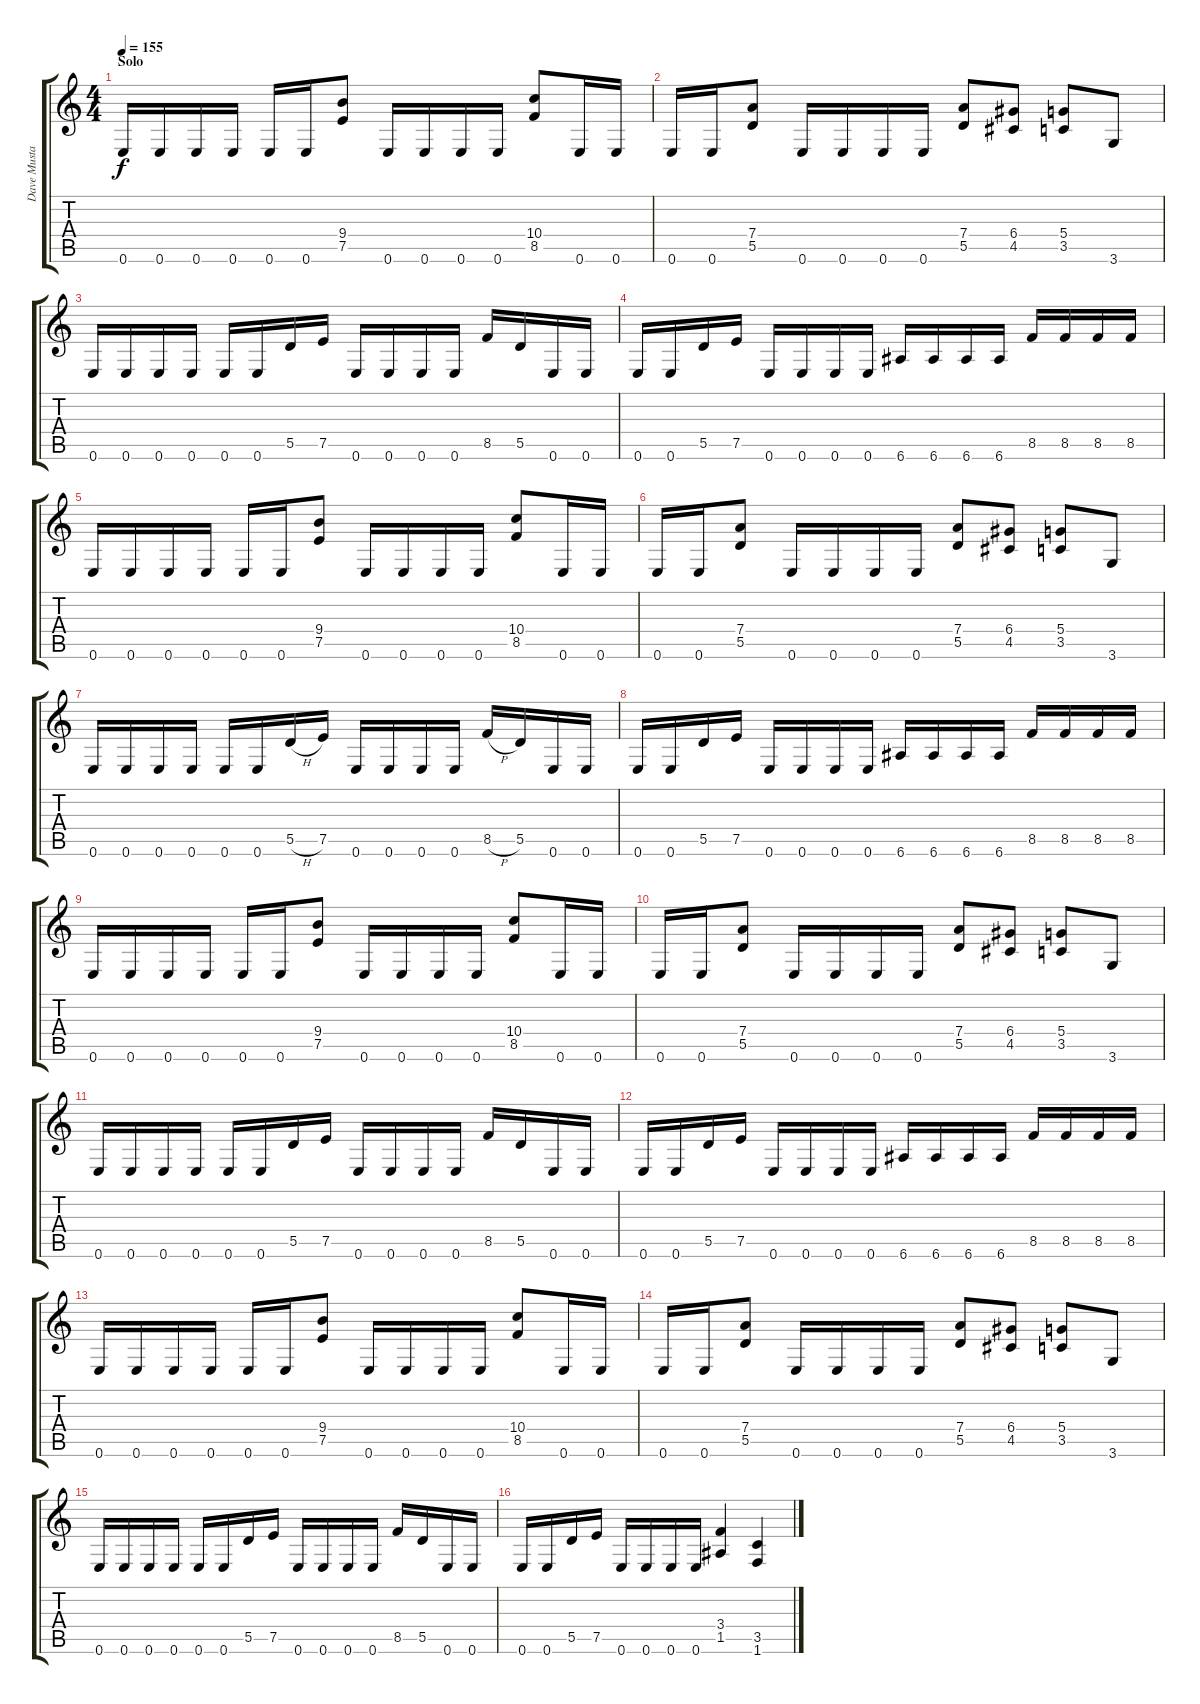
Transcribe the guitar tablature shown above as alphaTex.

\track ("Dave Mustaine" "Dave Musta") {instrument distortionguitar}
\staff {score tabs}
\tuning (E4 B3 G3 D3 A2 E2) {hide}
\ts (4 4)
\section ("" "Solo")
\tempo 155
\clef g2
\ks c
0.6.16{dy f} 0.6.16 0.6.16 0.6.16 0.6.16 0.6.16 (9.4 7.5).8 0.6.16 0.6.16 0.6.16 0.6.16 (10.4 8.5).8 0.6.16 0.6.16 |
0.6.16 0.6.16 (7.4 5.5).8 0.6.16 0.6.16 0.6.16 0.6.16 (7.4 5.5).8 (6.4 4.5).8 (5.4 3.5).8 3.6.8 |
0.6.16 0.6.16 0.6.16 0.6.16 0.6.16 0.6.16 5.5.16 7.5.16 0.6.16 0.6.16 0.6.16 0.6.16 8.5.16 5.5.16 0.6.16 0.6.16 |
0.6.16 0.6.16 5.5.16 7.5.16 0.6.16 0.6.16 0.6.16 0.6.16 6.6.16 6.6.16 6.6.16 6.6.16 8.5.16 8.5.16 8.5.16 8.5.16 |
0.6.16 0.6.16 0.6.16 0.6.16 0.6.16 0.6.16 (9.4 7.5).8 0.6.16 0.6.16 0.6.16 0.6.16 (10.4 8.5).8 0.6.16 0.6.16 |
0.6.16 0.6.16 (7.4 5.5).8 0.6.16 0.6.16 0.6.16 0.6.16 (7.4 5.5).8 (6.4 4.5).8 (5.4 3.5).8 3.6.8 |
0.6.16 0.6.16 0.6.16 0.6.16 0.6.16 0.6.16 5.5{h}.16 7.5.16 0.6.16 0.6.16 0.6.16 0.6.16 8.5{h}.16 5.5.16 0.6.16 0.6.16 |
0.6.16 0.6.16 5.5.16 7.5.16 0.6.16 0.6.16 0.6.16 0.6.16 6.6.16 6.6.16 6.6.16 6.6.16 8.5.16 8.5.16 8.5.16 8.5.16 |
0.6.16 0.6.16 0.6.16 0.6.16 0.6.16 0.6.16 (9.4 7.5).8 0.6.16 0.6.16 0.6.16 0.6.16 (10.4 8.5).8 0.6.16 0.6.16 |
0.6.16 0.6.16 (7.4 5.5).8 0.6.16 0.6.16 0.6.16 0.6.16 (7.4 5.5).8 (6.4 4.5).8 (5.4 3.5).8 3.6.8 |
0.6.16 0.6.16 0.6.16 0.6.16 0.6.16 0.6.16 5.5.16 7.5.16 0.6.16 0.6.16 0.6.16 0.6.16 8.5.16 5.5.16 0.6.16 0.6.16 |
0.6.16 0.6.16 5.5.16 7.5.16 0.6.16 0.6.16 0.6.16 0.6.16 6.6.16 6.6.16 6.6.16 6.6.16 8.5.16 8.5.16 8.5.16 8.5.16 |
0.6.16 0.6.16 0.6.16 0.6.16 0.6.16 0.6.16 (9.4 7.5).8 0.6.16 0.6.16 0.6.16 0.6.16 (10.4 8.5).8 0.6.16 0.6.16 |
0.6.16 0.6.16 (7.4 5.5).8 0.6.16 0.6.16 0.6.16 0.6.16 (7.4 5.5).8 (6.4 4.5).8 (5.4 3.5).8 3.6.8 |
0.6.16 0.6.16 0.6.16 0.6.16 0.6.16 0.6.16 5.5.16 7.5.16 0.6.16 0.6.16 0.6.16 0.6.16 8.5.16 5.5.16 0.6.16 0.6.16 |
0.6.16 0.6.16 5.5.16 7.5.16 0.6.16 0.6.16 0.6.16 0.6.16 (3.4 1.5).4 (3.5 1.6).4
